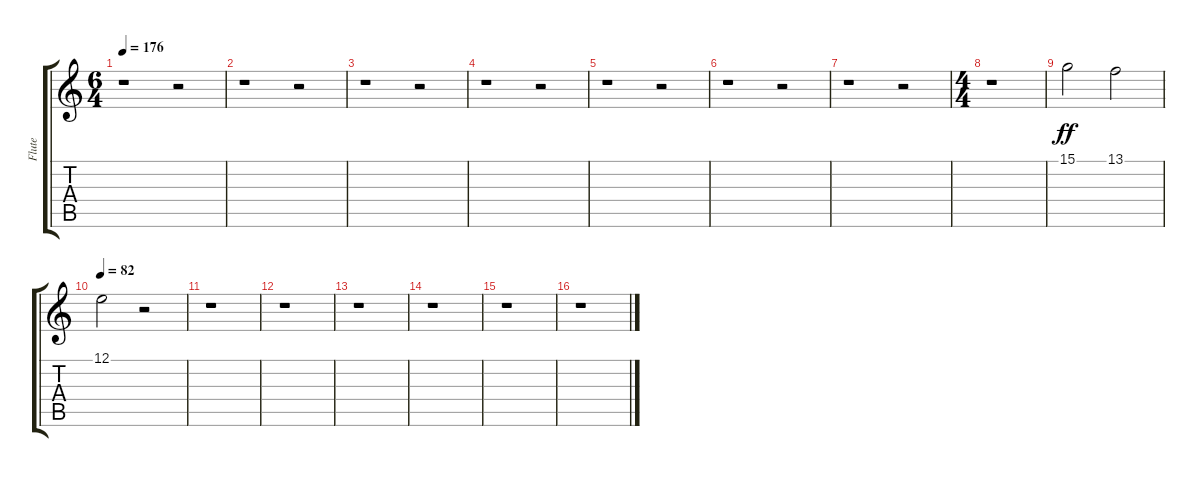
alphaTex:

\track ("Flute" "Flute") {instrument flute}
\staff {score tabs}
\tuning (E4 B3 G3 D3 A2 E2) {hide}
\ts (6 4)
\tempo 176
\clef g2
\ks c
r.1{dy f} r.2 |
r.1 r.2 |
r.1 r.2 |
r.1 r.2 |
r.1 r.2 |
r.1 r.2 |
r.1 r.2 |
\ts (4 4)
r.1 |
15.1.2{dy ff balance 3} 13.1.2{balance 5} |
\tempo 82
12.1.2{balance 7} r.2 |
r.1 |
r.1 |
r.1 |
r.1 |
r.1 |
r.1
